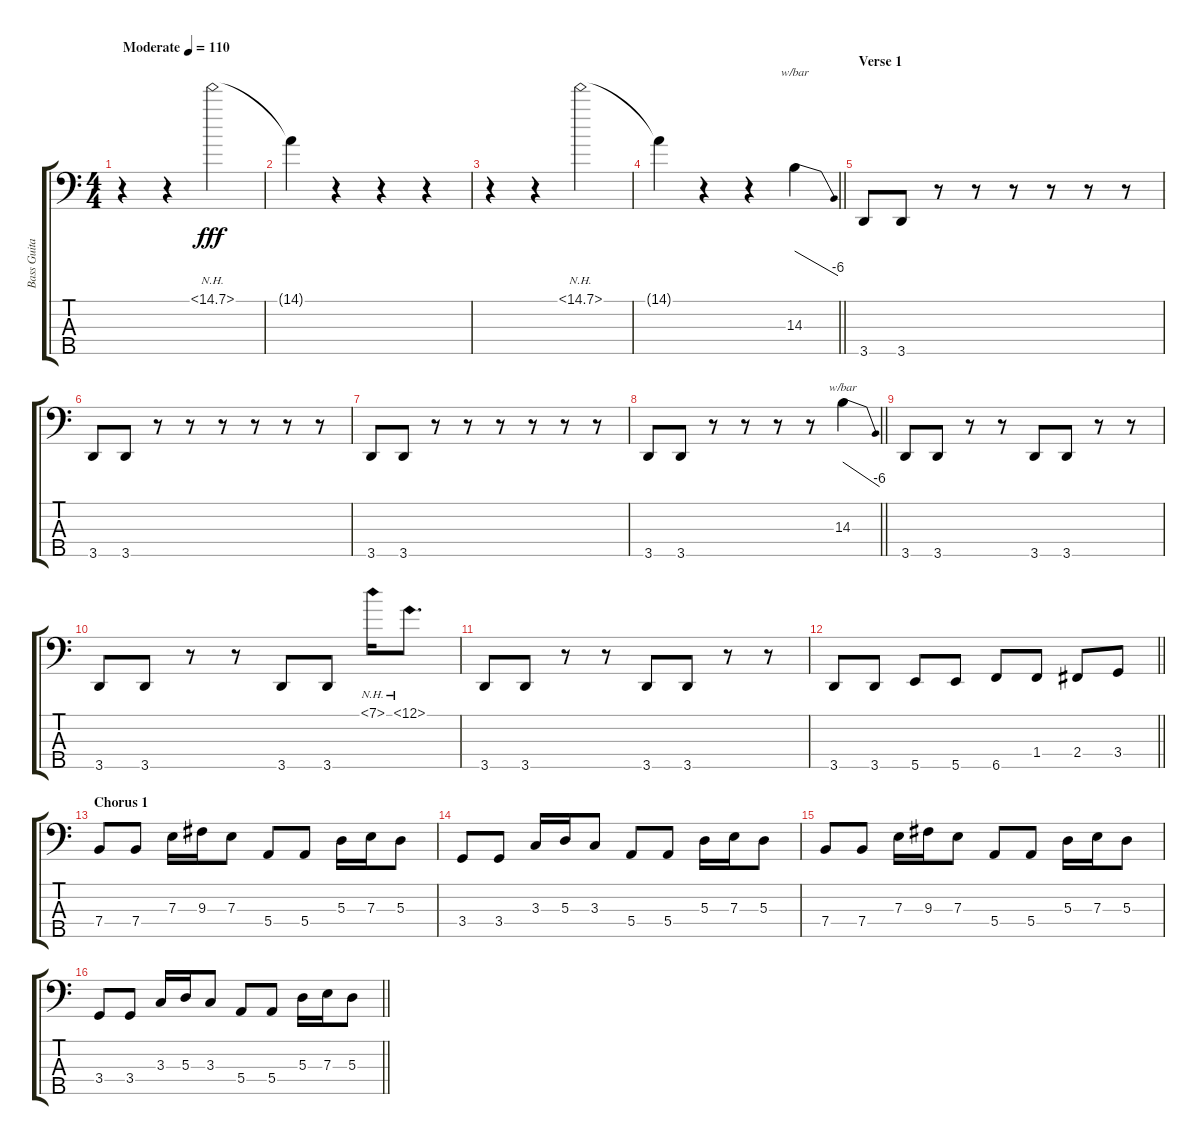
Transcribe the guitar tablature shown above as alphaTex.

\track ("Bass Guitar" "Bass Guita") {instrument electricbassfinger}
\staff {score tabs}
\tuning (G2 D2 A1 E1 B0) {hide}
\ts (4 4)
\tempo (110 "Moderate")
\clef f4
\ks c
r.4{dy fff instrument electricbassfinger} r.4 14.1{nh}.2 |
14.1{t}.4 r.4 r.4 r.4 |
r.4 r.4 14.1{nh}.2 |
\barLineRight lightlight
14.1{t}.4 r.4 r.4 14.3.4{tbe (dive default 0 0 60 -24)} |
\section ("" "Verse 1")
3.5.8 3.5.8 r.8 r.8 r.8 r.8 r.8 r.8 |
3.5.8 3.5.8 r.8 r.8 r.8 r.8 r.8 r.8 |
3.5.8 3.5.8 r.8 r.8 r.8 r.8 r.8 r.8 |
\barLineRight lightlight
3.5.8 3.5.8 r.8 r.8 r.8 r.8 14.3.4{tbe (dive default 0 0 60 -24)} |
3.5.8 3.5.8 r.8 r.8 3.5.8 3.5.8 r.8 r.8 |
3.5.8 3.5.8 r.8 r.8 3.5.8 3.5.8 7.1{nh}.16 11.1{nh}.8{d} |
3.5.8 3.5.8 r.8 r.8 3.5.8 3.5.8 r.8 r.8 |
\barLineRight lightlight
3.5.8 3.5.8 5.5.8 5.5.8 6.5.8 1.4.8 2.4.8 3.4.8 |
\section ("" "Chorus 1")
7.4.8 7.4.8 7.3.16 9.3.16 7.3.8 5.4.8 5.4.8 5.3.16 7.3.16 5.3.8 |
3.4.8 3.4.8 3.3.16 5.3.16 3.3.8 5.4.8 5.4.8 5.3.16 7.3.16 5.3.8 |
7.4.8 7.4.8 7.3.16 9.3.16 7.3.8 5.4.8 5.4.8 5.3.16 7.3.16 5.3.8 |
\barLineRight lightlight
3.4.8 3.4.8 3.3.16 5.3.16 3.3.8 5.4.8 5.4.8 5.3.16 7.3.16 5.3.8
